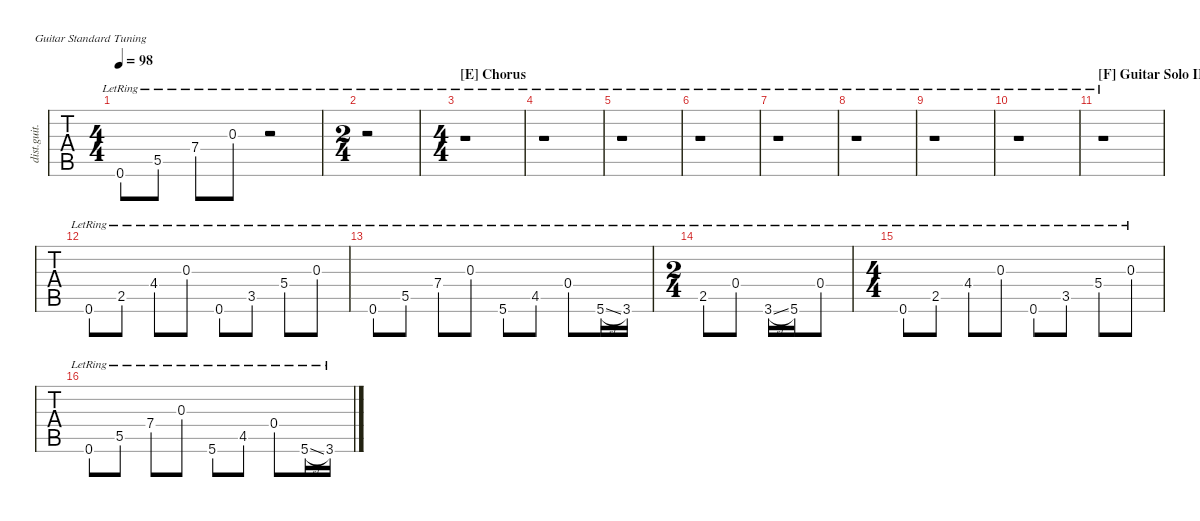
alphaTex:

\defaultSystemsLayout 4
\hideDynamics
\bracketExtendMode nobrackets
\otherSystemsTrackNameOrientation horizontal
\track ("Clean Guitar (James)" "dist.guit.") {instrument distortionguitar}
\staff {tabs}
\tuning (E4 B3 G3 D3 A2 E2)
\ts (4 4)
\tempo 98
\clef g2
\ks eminor
0.6{lr acc forcenatural}.8{dy mf} 5.5{lr acc forcenatural}.8 7.4{lr acc forcenatural}.8 0.3{lr acc forcenatural}.8 r.2 |
\ts (2 4)
\beaming (8 2 2)
r.2 |
\ts (4 4)
\beaming (8 2 2 2 2)
\section ("E" "Chorus")
r.1 |
r.1 |
r.1 |
r.1 |
r.1 |
r.1 |
r.1 |
r.1 |
\section ("F" "Guitar Solo II")
r.1 |
0.6{lr acc forcenatural}.8 2.5{lr acc forcenatural}.8 4.4{lr acc #}.8 0.3{lr acc forcenatural}.8 0.6{lr acc forcenatural}.8 3.5{lr acc forcenatural}.8 5.4{lr acc forcenatural}.8 0.3{lr acc forcenatural}.8 |
0.6{lr acc forcenatural}.8 5.5{lr acc forcenatural}.8 7.4{lr acc forcenatural}.8 0.3{lr acc forcenatural}.8 5.6{lr acc forcenatural}.8 4.5{lr acc #}.8 0.4{lr acc forcenatural}.8 5.6{sl lr acc forcenatural}.16 3.6{lr acc forcenatural}.16 |
\ts (2 4)
\beaming (8 2 2)
2.5{lr acc forcenatural}.8 0.4{lr acc forcenatural}.8 3.6{sl lr acc forcenatural}.16 5.6{lr acc forcenatural}.16 0.4{lr acc forcenatural}.8 |
\ts (4 4)
\beaming (8 2 2 2 2)
0.6{lr acc forcenatural}.8 2.5{lr acc forcenatural}.8 4.4{lr acc #}.8 0.3{lr acc forcenatural}.8 0.6{lr acc forcenatural}.8 3.5{lr acc forcenatural}.8 5.4{lr acc forcenatural}.8 0.3{lr acc forcenatural}.8 |
0.6{lr acc forcenatural}.8 5.5{lr acc forcenatural}.8 7.4{lr acc forcenatural}.8 0.3{lr acc forcenatural}.8 5.6{lr acc forcenatural}.8 4.5{lr acc #}.8 0.4{lr acc forcenatural}.8 5.6{sl lr acc forcenatural}.16 3.6{lr acc forcenatural}.16
